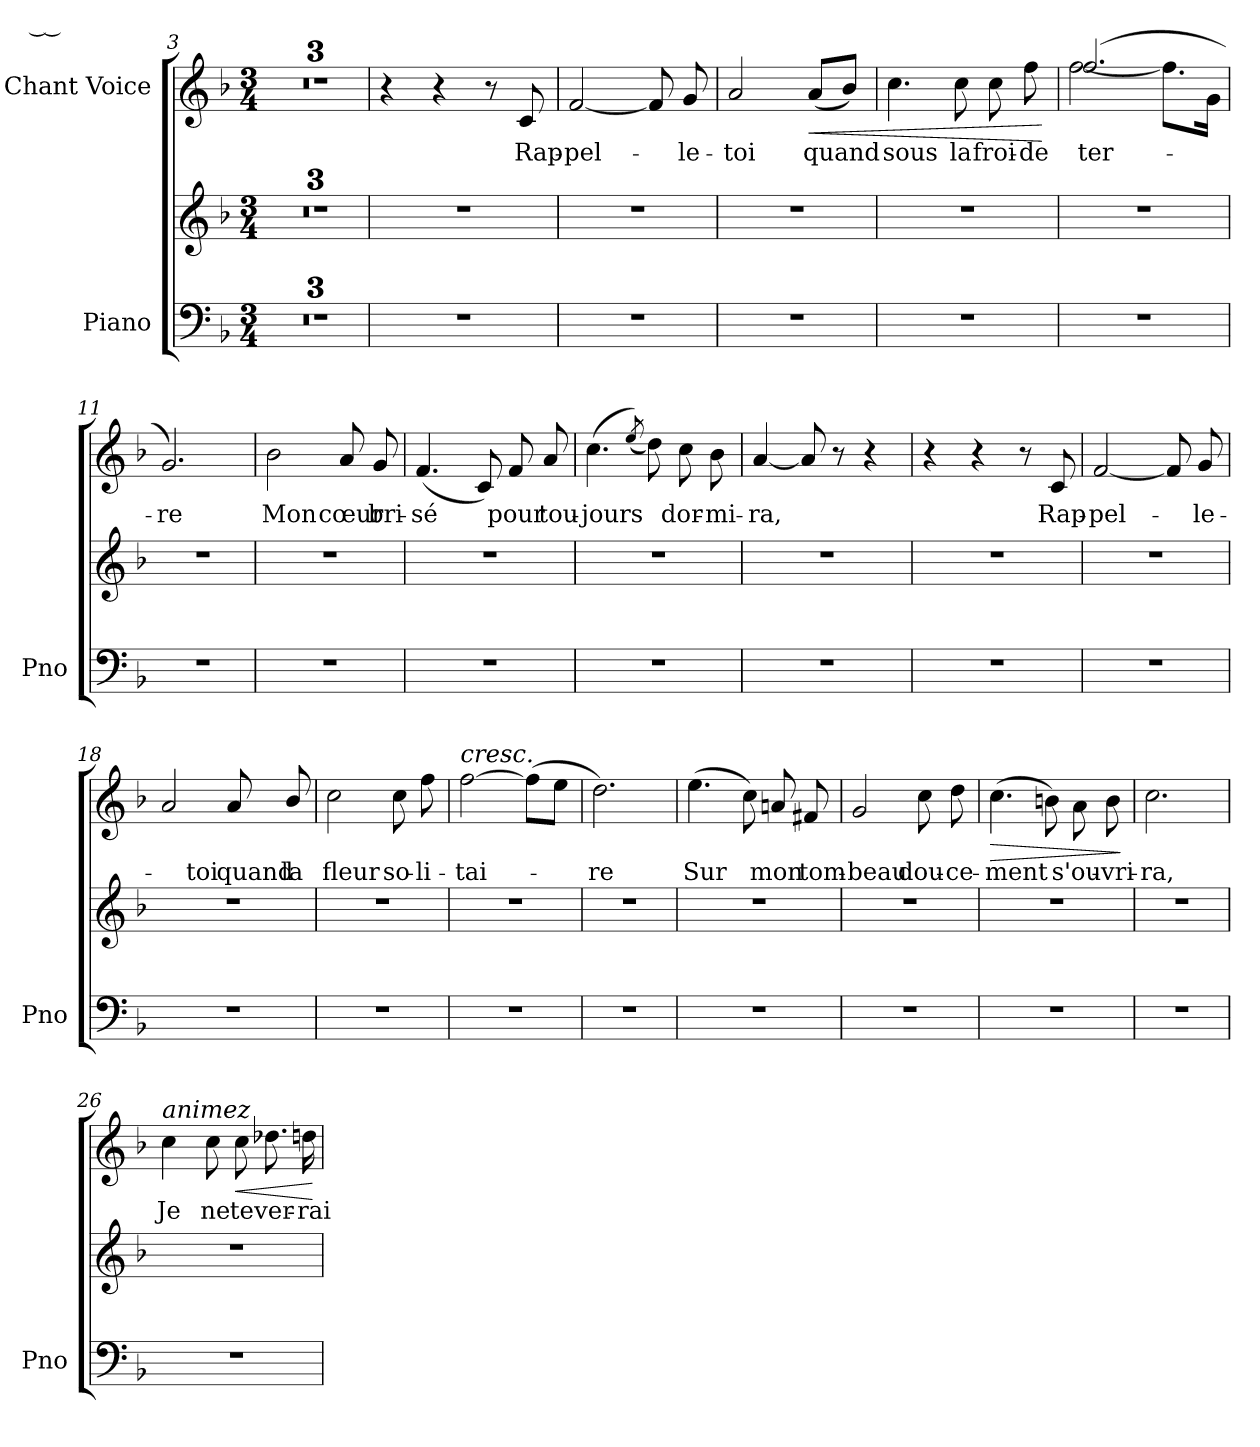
**kern	**kern	**kern	**text	**dynam
*part2	*part2	*part1	*part1	*part1
*staff3	*staff2	*staff1	*staff1	*staff1
*I"Piano	*	*I"Chant Voice	*	*
*I'Pno	*	*	*	*
*clefF4	*clefG2	*clefG2	*	*
*k[b-]	*k[b-]	*k[b-]	*	*
*M3/4	*M3/4	*M3/4	*	*
=3	=3	=3	=3	=3
2.r	2.r	2.r	.	.
=4	=4	=4	=4	=4
2.r	2.r	2.r	.	.
=5	=5	=5	=5	=5
2.r	2.r	2.r	.	.
=6	=6	=6	=6	=6
2.r	2.r	4r	.	.
.	.	4r	.	.
.	.	8r	.	.
.	.	8c/	Rap-	.
=7	=7	=7	=7	=7
2.r	2.r	[2f/	-pel-	.
.	.	8f/]	.	.
.	.	8g/	-le-	.
=8	=8	=8	=8	=8
2.r	2.r	2a/	-toi	.
!	!	!	!	!LO:HP:b
.	.	(8a/L	quand	<
.	.	8b-/J)	.	.
=9	=9	=9	=9	=9
2.r	2.r	4.cc\	sous	.
.	.	8cc\	la	.
.	.	8cc\	froi-	.
.	.	8ff\	-de	.
.	.	.	.	[
=10	=10	=10	=10	=10
*	*	*^	*	*
2.r	2.r	(2.ff/	[2ff\	ter-	.
.	.	.	8.ffL]	.	.
.	.	.	16gJk	.	.
=11	=11	=11	=11	=11	=11
2.r	2.r	2.g/)	2.ryy	-re	.
*	*	*v	*v	*	*
=12	=12	=12	=12	=12
2.r	2.r	2b-\	Mon	.
.	.	8a/	cœur	.
.	.	8g/	bri-	.
=13	=13	=13	=13	=13
2.r	2.r	(4.f/	-sé	.
.	.	8c/)	.	.
.	.	8f/	pour	.
.	.	8a/	tou-	.
=14	=14	=14	=14	=14
2.r	2.r	(4.cc\	-jours	.
.	.	(8qee/)	.	.
.	.	8dd\)	.	.
.	.	8cc\	dor-	.
.	.	8b-\	-mi-	.
=15	=15	=15	=15	=15
2.r	2.r	[4a/	-ra,	.
.	.	8a/]	.	.
.	.	8r	.	.
.	.	4r	.	.
=16	=16	=16	=16	=16
2.r	2.r	4r	.	.
.	.	4r	.	.
.	.	8r	.	.
.	.	8c/	Rap-	.
=17	=17	=17	=17	=17
2.r	2.r	[2f/	-pel-	.
.	.	8f/]	.	.
.	.	8g/	-le-	.
=18	=18	=18	=18	=18
2.r	2.r	2a/	-_ toi	.
.	.	8a/	-quand	.
.	.	8b-/	la	.
=19	=19	=19	=19	=19
2.r	2.r	2cc\	fleur	.
.	.	8cc\	so-	.
.	.	8ff\	-li-	.
=20	=20	=20	=20	=20
!	!	!LO:TX:a:i:t=cresc.	!	!
2.r	2.r	[2ff\	-tai-	.
.	.	(8ff\L]	.	.
.	.	8ee\J	.	.
=21	=21	=21	=21	=21
2.r	2.r	2.dd\)	-re	.
=22	=22	=22	=22	=22
2.r	2.r	(4.ee\	Sur	.
.	.	8cc\)	.	.
.	.	8an/	mon	.
.	.	8f#X/	tom-	.
=23	=23	=23	=23	=23
2.r	2.r	2g/	-beau	.
.	.	8cc\	dou-	.
.	.	8dd\	-ce-	.
=24	=24	=24	=24	=24
!	!	!	!	!LO:HP:b
2.r	2.r	(4.cc\	-ment	>
.	.	8bn\)	.	.
.	.	8a\	s'ou-	.
.	.	8b\	-vri-	.
.	.	.	.	]
=25	=25	=25	=25	=25
2.r	2.r	2.cc\	-ra,	.
=26	=26	=26	=26	=26
!	!	!LO:TX:i:t=animez	!	!
2.r	2.r	4cc\	Je	.
.	.	8cc\	ne	.
!	!	!	!	!LO:HP:b
.	.	8cc\	te	<
.	.	8.dd-X\	ver-	.
.	.	16ddn\	-rai	.
.	.	.	.	[
=	=	=	=	=
*-	*-	*-	*-	*-
